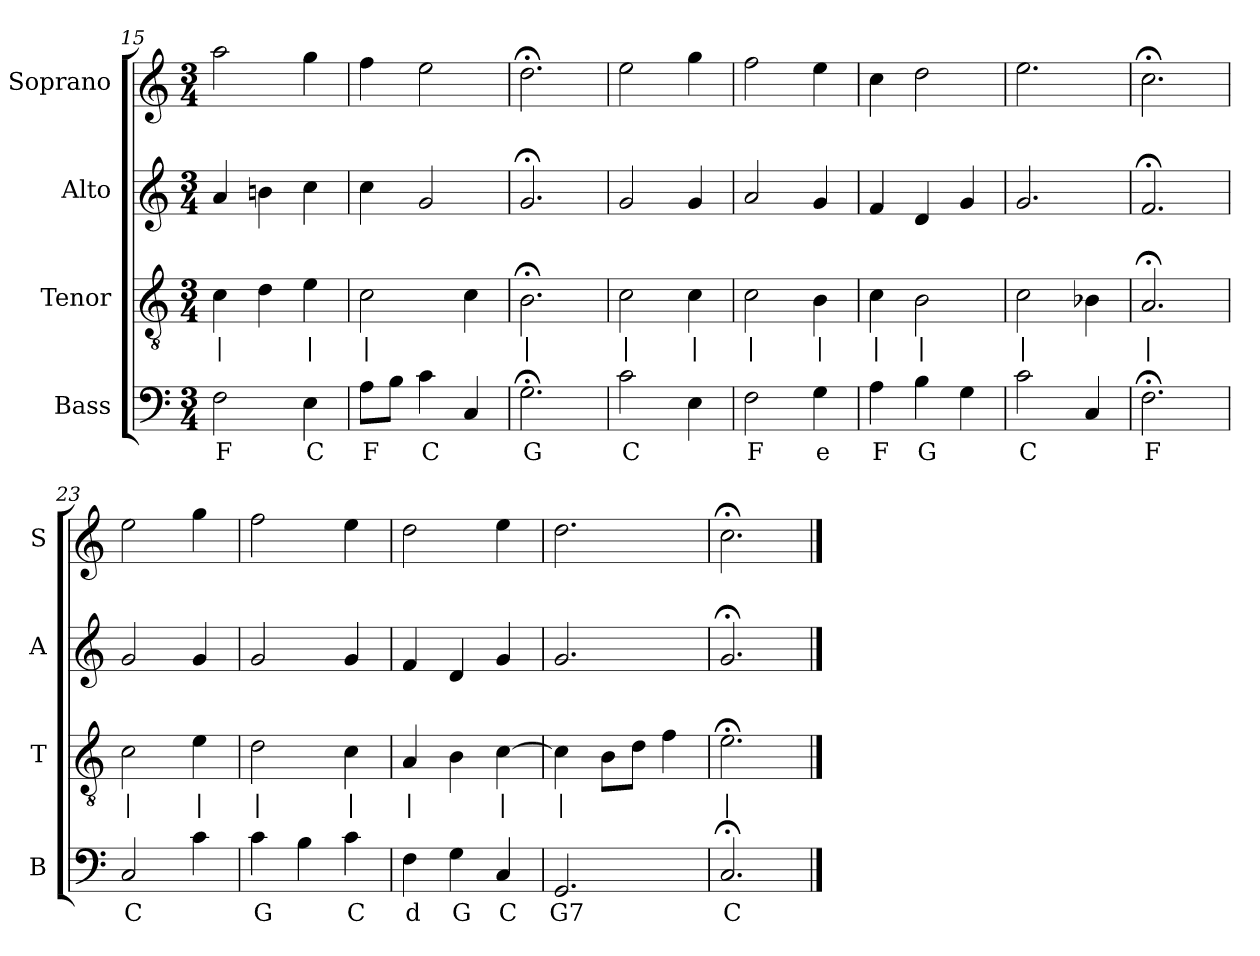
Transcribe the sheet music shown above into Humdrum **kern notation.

**kern	**text	**kern	**text	**kern	**kern
*part4	*part4	*part3	*part3	*part2	*part1
*staff4	*staff4	*staff3	*staff3	*staff2	*staff1
*I"Bass	*	*I"Tenor	*	*I"Alto	*I"Soprano
*I'B	*	*I'T	*	*I'A	*I'S
*clefF4	*	*clefGv2	*	*clefG2	*clefG2
*k[]	*	*k[]	*	*k[]	*k[]
*C:	*	*C:	*	*C:	*C:
*M3/4	*	*M3/4	*	*M3/4	*M3/4
=15	=15	=15	=15	=15	=15
2F	F	4c	|	4a	2aa
.	.	4d	.	4bn	.
4E	C	4e	|	4cc	4gg
=16	=16	=16	=16	=16	=16
8AL	F	2c	|	4cc	4ff
8BJ	.	.	.	.	.
4c	C	.	.	2g	2ee
4C	.	4c	.	.	.
=17	=17	=17	=17	=17	=17
2.G;<	G	2.B;<	|	2.g;<	2.dd;<
=18	=18	=18	=18	=18	=18
2c	C	2c	|	2g	2ee
4E	.	4c	|	4g	4gg
=19	=19	=19	=19	=19	=19
2F	F	2c	|	2a	2ff
4G	e	4B	|	4g	4ee
=20	=20	=20	=20	=20	=20
4A	F	4c	|	4f	4cc
4B	G	2B	|	4d	2dd
4G	.	.	.	4g	.
=21	=21	=21	=21	=21	=21
2c	C	2c	|	2.g	2.ee
4C	.	4B-X	.	.	.
=22	=22	=22	=22	=22	=22
2.F;<	F	2.A;<	|	2.f;<	2.cc;<
=23	=23	=23	=23	=23	=23
2C	C	2c	|	2g	2ee
4c	.	4e	|	4g	4gg
=24	=24	=24	=24	=24	=24
4c	G	2d	|	2g	2ff
4B	.	.	.	.	.
4c	C	4c	|	4g	4ee
=25	=25	=25	=25	=25	=25
4F	d	4A	|	4f	2dd
4G	G	4B	.	4d	.
4C	C	[4c	|	4g	4ee
=26	=26	=26	=26	=26	=26
2.GG	G7	4c]	|	2.g	2.dd
.	.	8BL	.	.	.
.	.	8dJ	.	.	.
.	.	4f	.	.	.
=27	=27	=27	=27	=27	=27
2.C;<	C	2.e;<	|	2.g;<	2.cc;<
==	==	==	==	==	==
*-	*-	*-	*-	*-	*-
